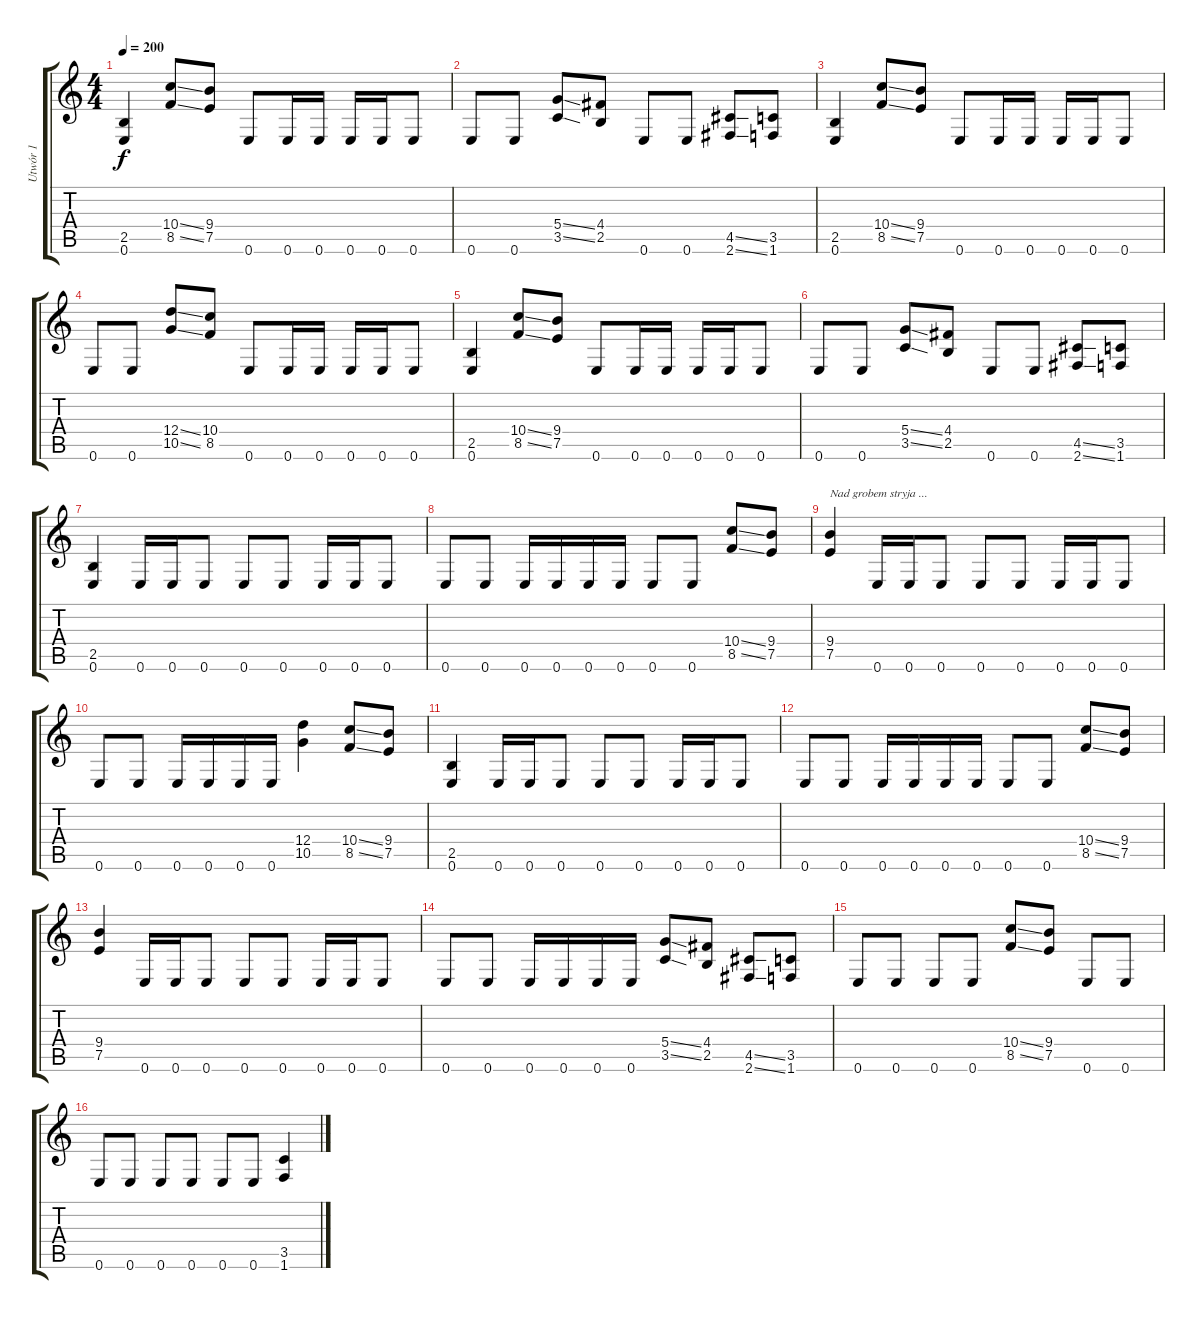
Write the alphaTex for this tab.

\track ("Utwór 1" "Utwór 1") {instrument distortionguitar}
\staff {score tabs}
\tuning (E4 B3 G3 D3 A2 E2) {hide}
\ts (4 4)
\tempo 200
\clef g2
\ks c
(2.5 0.6).4{dy f} (10.4{ss} 8.5{ss}).8 (9.4 7.5).8 0.6.8 0.6.16 0.6.16 0.6.16 0.6.16 0.6.8 |
0.6.8 0.6.8 (5.4{ss} 3.5{ss}).8 (4.4 2.5).8 0.6.8 0.6.8 (4.5{ss} 2.6{ss}).8 (3.5 1.6).8 |
(2.5 0.6).4 (10.4{ss} 8.5{ss}).8 (9.4 7.5).8 0.6.8 0.6.16 0.6.16 0.6.16 0.6.16 0.6.8 |
0.6.8 0.6.8 (12.4{ss} 10.5{ss}).8 (10.4 8.5).8 0.6.8 0.6.16 0.6.16 0.6.16 0.6.16 0.6.8 |
(2.5 0.6).4 (10.4{ss} 8.5{ss}).8 (9.4 7.5).8 0.6.8 0.6.16 0.6.16 0.6.16 0.6.16 0.6.8 |
0.6.8 0.6.8 (5.4{ss} 3.5{ss}).8 (4.4 2.5).8 0.6.8 0.6.8 (4.5{ss} 2.6{ss}).8 (3.5 1.6).8 |
(2.5 0.6).4 0.6.16 0.6.16 0.6.8 0.6.8 0.6.8 0.6.16 0.6.16 0.6.8 |
0.6.8 0.6.8 0.6.16 0.6.16 0.6.16 0.6.16 0.6.8 0.6.8 (10.4{ss} 8.5{ss}).8 (9.4 7.5).8 |
(9.4 7.5).4{txt "Nad grobem stryja ..."} 0.6.16 0.6.16 0.6.8 0.6.8 0.6.8 0.6.16 0.6.16 0.6.8 |
0.6.8 0.6.8 0.6.16 0.6.16 0.6.16 0.6.16 (12.4 10.5).4 (10.4{ss} 8.5{ss}).8 (9.4 7.5).8 |
(2.5 0.6).4 0.6.16 0.6.16 0.6.8 0.6.8 0.6.8 0.6.16 0.6.16 0.6.8 |
0.6.8 0.6.8 0.6.16 0.6.16 0.6.16 0.6.16 0.6.8 0.6.8 (10.4{ss} 8.5{ss}).8 (9.4 7.5).8 |
(9.4 7.5).4 0.6.16 0.6.16 0.6.8 0.6.8 0.6.8 0.6.16 0.6.16 0.6.8 |
0.6.8 0.6.8 0.6.16 0.6.16 0.6.16 0.6.16 (5.4{ss} 3.5{ss}).8 (4.4 2.5).8 (4.5{ss} 2.6{ss}).8 (3.5 1.6).8 |
0.6.8 0.6.8 0.6.8 0.6.8 (10.4{ss} 8.5{ss}).8 (9.4 7.5).8 0.6.8 0.6.8 |
0.6.8 0.6.8 0.6.8 0.6.8 0.6.8 0.6.8 (3.5 1.6).4
